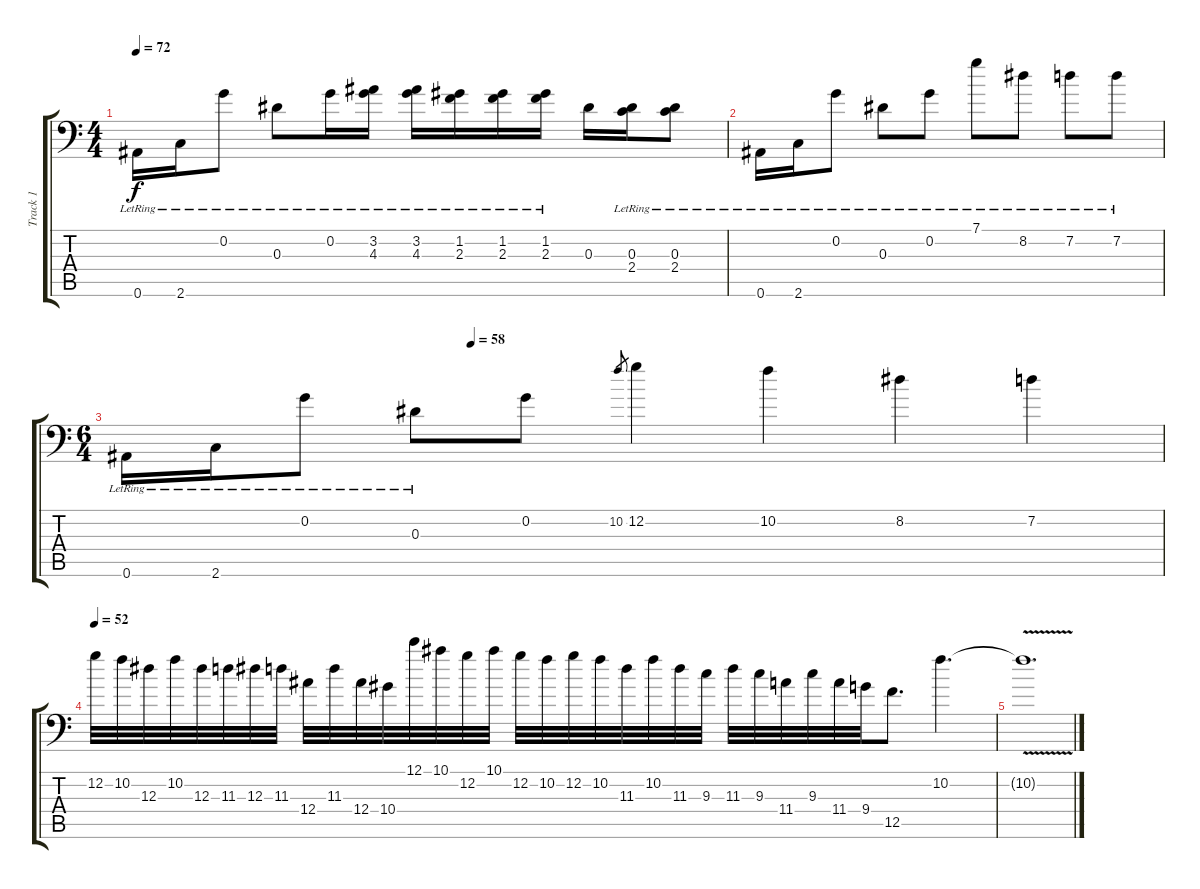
\track ("Track 1" "Track 1") {instrument electricguitarjazz}
\staff {score tabs}
\tuning (C4 G3 Eb3 Bb2 F2 Bb1) {hide}
\ts (4 4)
\tempo 72
\clef f4
\ks c
0.6{lr}.16{dy f} 2.6{lr}.16 0.2{lr}.8 0.3{lr}.8 0.2{lr}.16 (3.2{lr} 4.3{lr}).16 (3.2{lr} 4.3{lr}).16 (1.2{lr} 2.3{lr}).16 (1.2{lr} 2.3{lr}).16 (1.2 2.3{lr}).16 0.3.16 (0.3 2.4{lr}).16 (0.3{lr} 2.4{lr}).8 |
0.6{lr}.16 2.6{lr}.16 0.2{lr}.8 0.3{lr}.8 0.2{lr}.8 7.1{lr}.8 8.2{lr}.8 7.2{lr}.8 7.2{lr}.8 |
\ts (6 4)
\tempo (58 0.3333333333333333)
0.6{lr}.16 2.6{lr}.16 0.2{lr}.8 0.3{lr}.8 0.2.8 10.2.8{gr} 12.2.4{instrument distortionguitar} 10.2.4 8.2.4 7.2.4 |
\tempo 52
12.2.32 10.2.32 12.3.32 10.2.32 12.3.32 11.3.32 12.3.32 11.3.32 12.4.32 11.3.32 12.4.32 10.4.32 12.1.32 10.1.32 12.2.32 10.1.32 12.2.32 10.2.32 12.2.32 10.2.32 11.3.32 10.2.32 11.3.32 9.3.32 11.3.32 9.3.32 11.4.32 9.3.32 11.4.32 9.4.32 12.5.8{d} 10.2.4{d} |
10.2{v t}.1{d}
